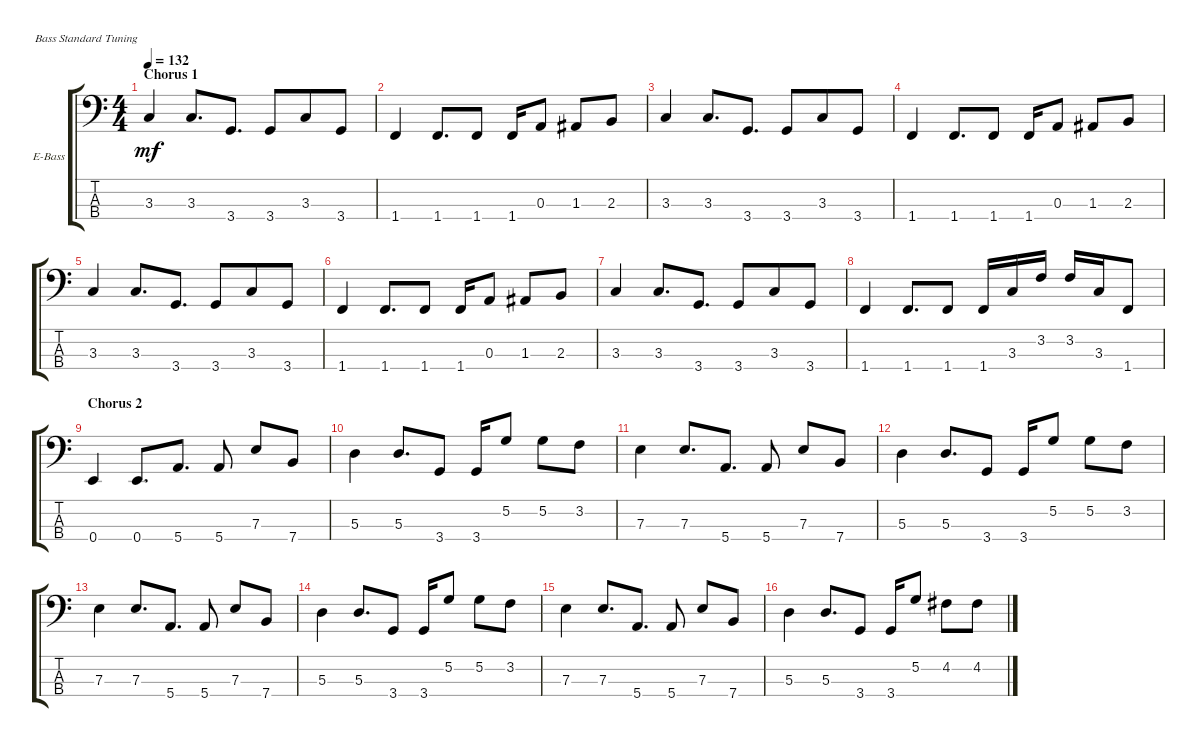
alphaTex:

\defaultSystemsLayout 4
\bracketExtendMode groupsimilarinstruments
\firstSystemTrackNameOrientation horizontal
\otherSystemsTrackNameOrientation horizontal
\track ("Bass" "E-Bass") {instrument electricbassfinger}
\staff {score tabs}
\tuning (G2 D2 A1 E1)
\ts (4 4)
\section ("" "Chorus 1")
\tempo 132
\clef f4
\ks c
3.3.4{dy mf} 3.3.8{d} 3.4.8{d} 3.4.8{beam merge} 3.3.8 3.4.8 |
1.4.4 1.4.8{d} 1.4.8 1.4.16 0.3.8 1.3.8 2.3.8 |
3.3.4 3.3.8{d} 3.4.8{d} 3.4.8{beam merge} 3.3.8 3.4.8 |
1.4.4 1.4.8{d} 1.4.8 1.4.16 0.3.8 1.3.8 2.3.8 |
3.3.4 3.3.8{d} 3.4.8{d} 3.4.8{beam merge} 3.3.8 3.4.8 |
1.4.4 1.4.8{d} 1.4.8 1.4.16 0.3.8 1.3.8 2.3.8 |
3.3.4 3.3.8{d} 3.4.8{d} 3.4.8{beam merge} 3.3.8 3.4.8 |
1.4.4 1.4.8{d} 1.4.8 1.4.16 3.3.16{beam merge} 3.2.16 3.2.16 3.3.16 1.4.8 |
\section ("" "Chorus 2")
0.4.4 0.4.8{d} 5.4.8{d} 5.4.8 7.3.8 7.4.8 |
5.3.4 5.3.8{d} 3.4.8 3.4.16 5.2.8 5.2.8 3.2.8 |
7.3.4 7.3.8{d} 5.4.8{d} 5.4.8 7.3.8 7.4.8 |
5.3.4 5.3.8{d} 3.4.8 3.4.16 5.2.8 5.2.8 3.2.8 |
7.3.4 7.3.8{d} 5.4.8{d} 5.4.8 7.3.8 7.4.8 |
5.3.4 5.3.8{d} 3.4.8 3.4.16 5.2.8 5.2.8 3.2.8 |
7.3.4 7.3.8{d} 5.4.8{d} 5.4.8 7.3.8 7.4.8 |
5.3.4 5.3.8{d} 3.4.8 3.4.16 5.2.8 4.2.8 4.2.8
